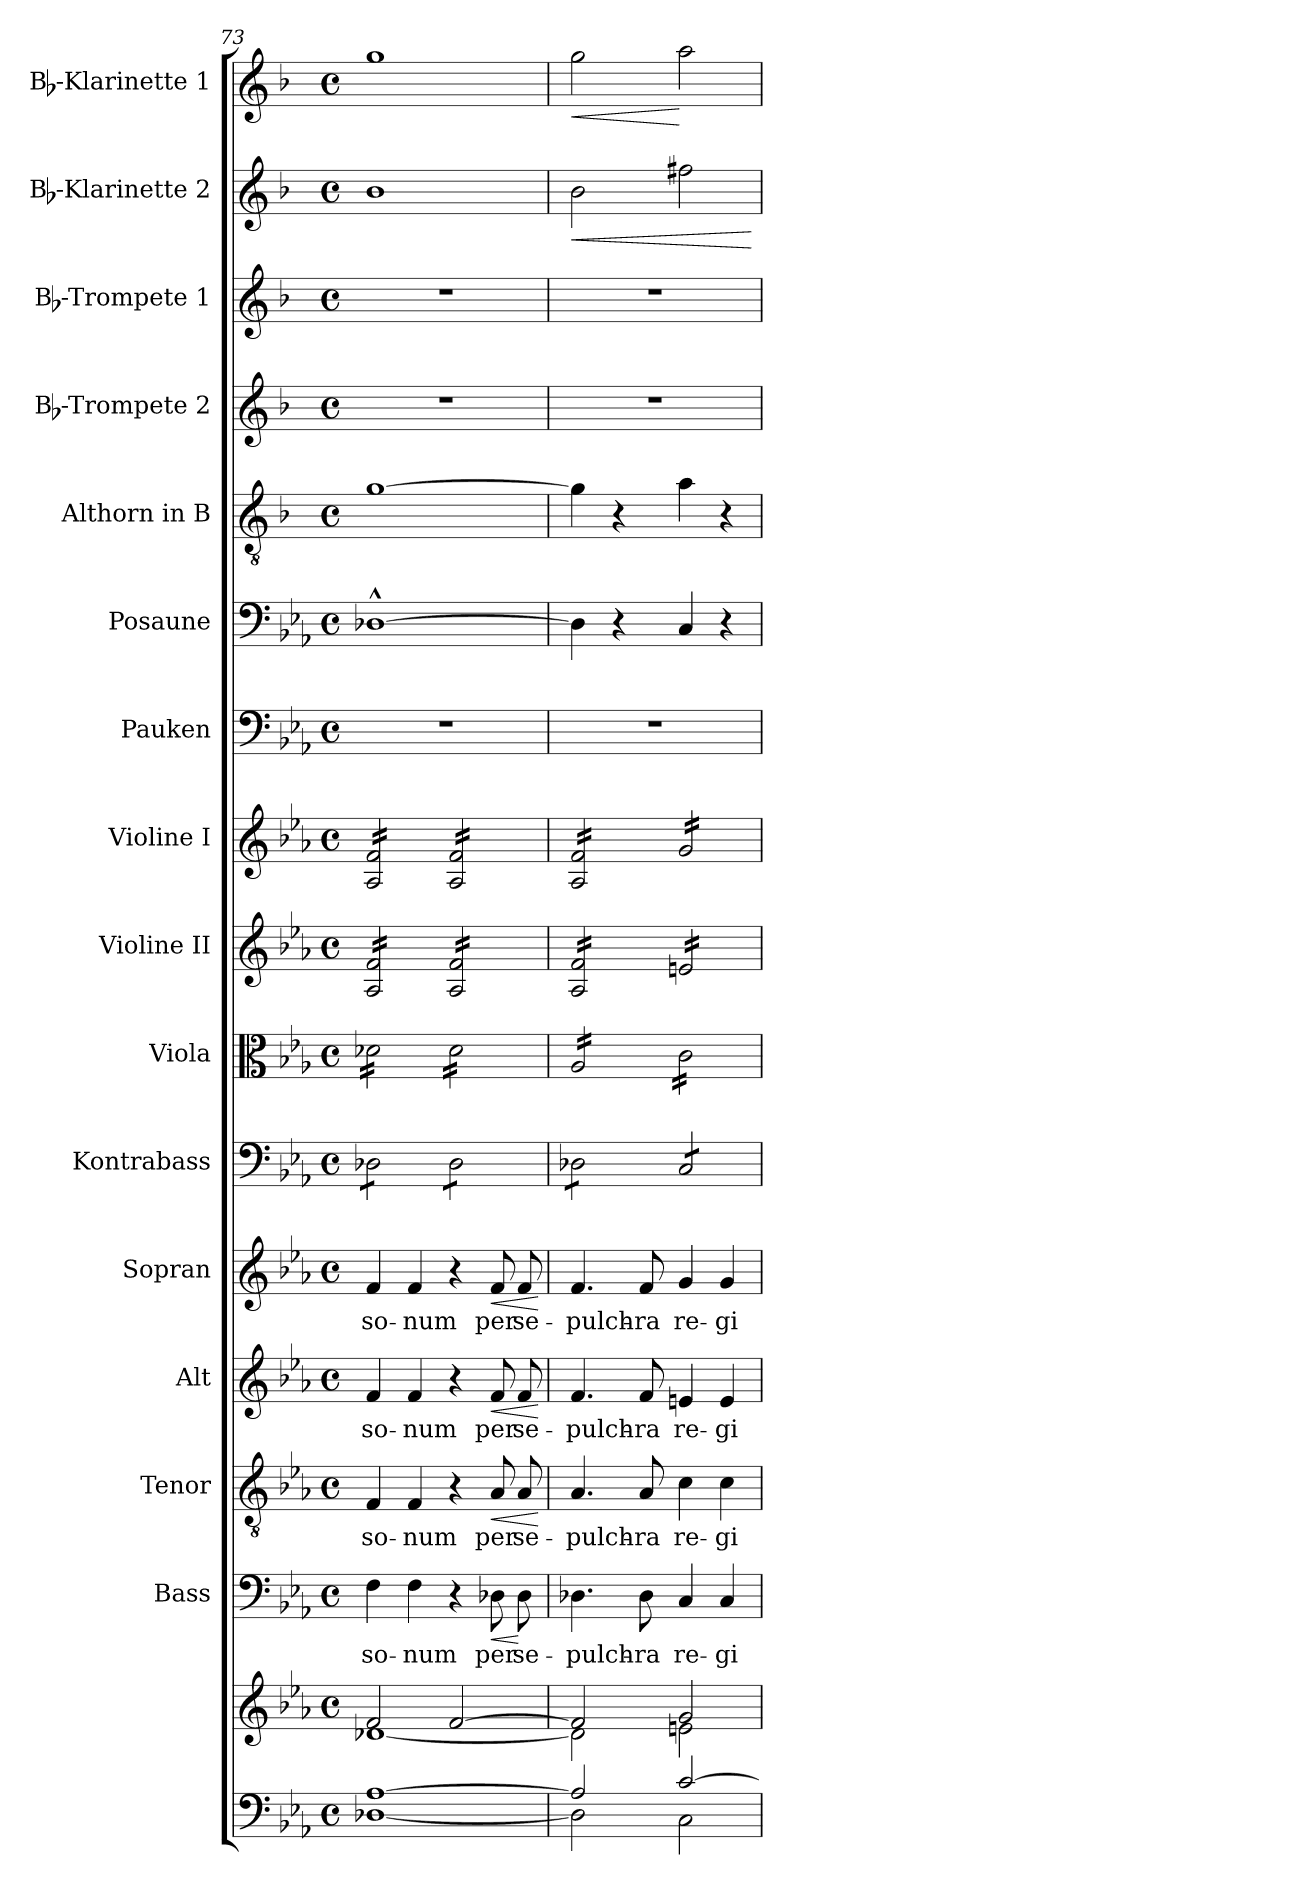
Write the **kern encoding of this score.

**kern	**kern	**kern	**text	**dynam	**kern	**text	**dynam	**kern	**text	**dynam	**kern	**text	**dynam	**kern	**kern	**kern	**kern	**kern	**kern	**kern	**kern	**kern	**kern	**dynam	**kern	**dynam
*part16	*part16	*part15	*part15	*part15	*part14	*part14	*part14	*part13	*part13	*part13	*part12	*part12	*part12	*part11	*part10	*part9	*part8	*part7	*part6	*part5	*part4	*part3	*part2	*part2	*part1	*part1
*staff17	*staff16	*staff15	*staff15	*staff15	*staff14	*staff14	*staff14	*staff13	*staff13	*staff13	*staff12	*staff12	*staff12	*staff11	*staff10	*staff9	*staff8	*staff7	*staff6	*staff5	*staff4	*staff3	*staff2	*staff2	*staff1	*staff1
*	*	*I"Bass	*	*	*I"Tenor	*	*	*I"Alt	*	*	*I"Sopran	*	*	*I"Kontrabass	*I"Viola	*I"Violine II	*I"Violine I	*I"Pauken	*I"Posaune	*I"Althorn in B	*I"Bb-Trompete 2	*I"Bb-Trompete 1	*I"Bb-Klarinette 2	*	*I"Bb-Klarinette 1	*
*	*	*I'B.	*	*	*I'T.	*	*	*I'A.	*	*	*I'S.	*	*	*I'Kb.	*I'Vla.	*I'Vl. II	*I'Vl. I	*I'Pk.	*I'Pos.	*	*I'Bb Trp. 2	*I'Bb Trp. 1	*I'Bb Kl. 2	*	*I'Bb Kl. 1	*
*clefF4	*clefG2	*clefF4	*	*	*clefGv2	*	*	*clefG2	*	*	*clefG2	*	*	*clefF4	*clefC3	*clefG2	*clefG2	*clefF4	*clefF4	*clefGv2	*clefG2	*clefG2	*clefG2	*	*clefG2	*
*	*	*	*	*	*	*	*	*	*	*	*	*	*	*ITrd7c12	*	*	*	*	*	*ITrd1c2	*ITrd1c2	*ITrd1c2	*ITrd1c2	*	*ITrd1c2	*
*k[b-e-a-]	*k[b-e-a-]	*k[b-e-a-]	*	*	*k[b-e-a-]	*	*	*k[b-e-a-]	*	*	*k[b-e-a-]	*	*	*k[b-e-a-]	*k[b-e-a-]	*k[b-e-a-]	*k[b-e-a-]	*k[b-e-a-]	*k[b-e-a-]	*k[b-e-a-]	*k[b-e-a-]	*k[b-e-a-]	*k[b-e-a-]	*	*k[b-e-a-]	*
*E-:	*E-:	*E-:	*	*	*E-:	*	*	*E-:	*	*	*E-:	*	*	*E-:	*E-:	*E-:	*E-:	*E-:	*E-:	*E-:	*E-:	*E-:	*E-:	*	*E-:	*
*M4/4	*M4/4	*M4/4	*	*	*M4/4	*	*	*M4/4	*	*	*M4/4	*	*	*M4/4	*M4/4	*M4/4	*M4/4	*M4/4	*M4/4	*M4/4	*M4/4	*M4/4	*M4/4	*	*M4/4	*
*met(c)	*met(c)	*met(c)	*	*	*met(c)	*	*	*met(c)	*	*	*met(c)	*	*	*met(c)	*met(c)	*met(c)	*met(c)	*met(c)	*met(c)	*met(c)	*met(c)	*met(c)	*met(c)	*	*met(c)	*
=73	=73	=73	=73	=73	=73	=73	=73	=73	=73	=73	=73	=73	=73	=73	=73	=73	=73	=73	=73	=73	=73	=73	=73	=73	=73	=73
*^	*^	*	*	*	*	*	*	*	*	*	*	*	*	*	*	*	*	*	*	*	*	*	*	*	*	*
!	!	!	!	!	!LO:LY:b	!	!	!LO:LY:b	!	!	!LO:LY:b	!	!	!LO:LY:b	!	!	!	!	!	!	!	!	!	!	!	!	!	!
*	*	*	*	*	*	*	*	*	*	*	*	*	*	*	*	*tremolo	*	*	*	*	*	*	*	*	*	*	*	*
*	*	*	*	*	*	*	*	*	*	*	*	*	*	*	*	*	*tremolo	*	*	*	*	*	*	*	*	*	*	*
*	*	*	*	*	*	*	*	*	*	*	*	*	*	*	*	*	*	*tremolo	*	*	*	*	*	*	*	*	*	*
*	*	*	*	*	*	*	*	*	*	*	*	*	*	*	*	*	*	*	*tremolo	*	*	*	*	*	*	*	*	*
[>1A-	[<1D-	2f/	[<1d-X	4F\	so-	.	4F/	so-	.	4f/	so-	.	4f/	so-	.	8DD-X\L	16d-X\LL	16A-/ 16f/LL	16A-/ 16f/LL	1r	[1D-X^^>	[1f	1r	1r	1a-	.	1ff	.
.	.	.	.	.	.	.	.	.	.	.	.	.	.	.	.	.	16d-X\	16A-/ 16f/	16A-/ 16f/	.	.	.	.	.	.	.	.	.
.	.	.	.	.	.	.	.	.	.	.	.	.	.	.	.	8DD-X\	16d-X\	16A-/ 16f/	16A-/ 16f/	.	.	.	.	.	.	.	.	.
.	.	.	.	.	.	.	.	.	.	.	.	.	.	.	.	.	16d-X\	16A-/ 16f/	16A-/ 16f/	.	.	.	.	.	.	.	.	.
!	!	!	!	!	!LO:LY:b	!	!	!LO:LY:b	!	!	!LO:LY:b	!	!	!LO:LY:b	!	!	!	!	!	!	!	!	!	!	!	!	!	!
.	.	.	.	4F\	-num	.	4F/	-num	.	4f/	-num	.	4f/	-num	.	8DD-X\	16d-X\	16A-/ 16f/	16A-/ 16f/	.	.	.	.	.	.	.	.	.
.	.	.	.	.	.	.	.	.	.	.	.	.	.	.	.	.	16d-X\	16A-/ 16f/	16A-/ 16f/	.	.	.	.	.	.	.	.	.
.	.	.	.	.	.	.	.	.	.	.	.	.	.	.	.	8DD-X\J	16d-X\	16A-/ 16f/	16A-/ 16f/	.	.	.	.	.	.	.	.	.
.	.	.	.	.	.	.	.	.	.	.	.	.	.	.	.	.	16d-X\JJ	16A-/ 16f/JJ	16A-/ 16f/JJ	.	.	.	.	.	.	.	.	.
.	.	[>2f/	.	4r	.	.	4r	.	.	4r	.	.	4r	.	.	8DD-\L	16d-\LL	16A-/ 16f/LL	16A-/ 16f/LL	.	.	.	.	.	.	.	.	.
.	.	.	.	.	.	.	.	.	.	.	.	.	.	.	.	.	16d-\	16A-/ 16f/	16A-/ 16f/	.	.	.	.	.	.	.	.	.
.	.	.	.	.	.	.	.	.	.	.	.	.	.	.	.	8DD-\	16d-\	16A-/ 16f/	16A-/ 16f/	.	.	.	.	.	.	.	.	.
.	.	.	.	.	.	.	.	.	.	.	.	.	.	.	.	.	16d-\	16A-/ 16f/	16A-/ 16f/	.	.	.	.	.	.	.	.	.
!	!	!	!	!	!LO:LY:b	!LO:HP:b	!	!LO:LY:b	!LO:HP:b	!	!LO:LY:b	!LO:HP:b	!	!LO:LY:b	!LO:HP:b	!	!	!	!	!	!	!	!	!	!	!	!	!
.	.	.	.	8D-X\	per	<	8A-/	per	<	8f/	per	<	8f/	per	<	8DD-\	16d-\	16A-/ 16f/	16A-/ 16f/	.	.	.	.	.	.	.	.	.
.	.	.	.	.	.	.	.	.	.	.	.	.	.	.	.	.	16d-\	16A-/ 16f/	16A-/ 16f/	.	.	.	.	.	.	.	.	.
!	!	!	!	!	!LO:LY:b	!	!	!LO:LY:b	!	!	!LO:LY:b	!	!	!LO:LY:b	!	!	!	!	!	!	!	!	!	!	!	!	!	!
.	.	.	.	8D-\	se-	[	8A-/	se-	.	8f/	se-	.	8f/	se-	.	8DD-\J	16d-\	16A-/ 16f/	16A-/ 16f/	.	.	.	.	.	.	.	.	.
.	.	.	.	.	.	.	.	.	.	.	.	.	.	.	.	.	16d-\JJ	16A-/ 16f/JJ	16A-/ 16f/JJ	.	.	.	.	.	.	.	.	.
*v	*v	*	*	*	*	*	*	*	*	*	*	*	*	*	*	*	*	*	*	*	*	*	*	*	*	*	*	*
*	*v	*v	*	*	*	*	*	*	*	*	*	*	*	*	*	*	*	*	*	*	*	*	*	*	*	*	*
.	.	.	.	.	.	.	[	.	.	[	.	.	[	.	.	.	.	.	.	.	.	.	.	.	.	.
!!LO:PB:g=z
=74	=74	=74	=74	=74	=74	=74	=74	=74	=74	=74	=74	=74	=74	=74	=74	=74	=74	=74	=74	=74	=74	=74	=74	=74	=74	=74
*^	*^	*	*	*	*	*	*	*	*	*	*	*	*	*	*	*	*	*	*	*	*	*	*	*	*	*
!	!	!	!	!	!LO:LY:b	!	!	!LO:LY:b	!	!	!LO:LY:b	!	!	!LO:LY:b	!	!	!	!	!	!	!	!	!	!	!	!LO:HP:b	!	!LO:HP:b
2A-/]	2D-\]	2f/]	2d-\]	4.D-X\	-pulch-	.	4.A-/	-pulch-	.	4.f/	-pulch-	.	4.f/	-pulch-	.	8DD-X\L	16A-/LL	16A-/ 16f/LL	16A-/ 16f/LL	1r	4D-\]	4f\]	1r	1r	2a-\	<	2ff\	<
.	.	.	.	.	.	.	.	.	.	.	.	.	.	.	.	.	16A-/	16A-/ 16f/	16A-/ 16f/	.	.	.	.	.	.	.	.	.
.	.	.	.	.	.	.	.	.	.	.	.	.	.	.	.	8DD-X\	16A-/	16A-/ 16f/	16A-/ 16f/	.	.	.	.	.	.	.	.	.
.	.	.	.	.	.	.	.	.	.	.	.	.	.	.	.	.	16A-/	16A-/ 16f/	16A-/ 16f/	.	.	.	.	.	.	.	.	.
.	.	.	.	.	.	.	.	.	.	.	.	.	.	.	.	8DD-X\	16A-/	16A-/ 16f/	16A-/ 16f/	.	4r	4r	.	.	.	.	.	.
.	.	.	.	.	.	.	.	.	.	.	.	.	.	.	.	.	16A-/	16A-/ 16f/	16A-/ 16f/	.	.	.	.	.	.	.	.	.
!	!	!	!	!	!LO:LY:b	!	!	!LO:LY:b	!	!	!LO:LY:b	!	!	!LO:LY:b	!	!	!	!	!	!	!	!	!	!	!	!	!	!
.	.	.	.	8D-\	-ra	.	8A-/	-ra	.	8f/	-ra	.	8f/	-ra	.	8DD-X\J	16A-/	16A-/ 16f/	16A-/ 16f/	.	.	.	.	.	.	.	.	.
.	.	.	.	.	.	.	.	.	.	.	.	.	.	.	.	.	16A-/JJ	16A-/ 16f/JJ	16A-/ 16f/JJ	.	.	.	.	.	.	.	.	.
!	!	!	!	!	!LO:LY:b	!	!	!LO:LY:b	!	!	!LO:LY:b	!	!	!LO:LY:b	!	!	!	!	!	!	!	!	!	!	!	!	!	!
[>2c/	2C\	2g/	2en\	4C/	re-	.	4c\	re-	.	4en/	re-	.	4g/	re-	.	8CC/L	16c\LL	16en/LL	16g/LL	.	4C/	4g\	.	.	2een\	.	2gg\	[
.	.	.	.	.	.	.	.	.	.	.	.	.	.	.	.	.	16c\	16en/	16g/	.	.	.	.	.	.	.	.	.
.	.	.	.	.	.	.	.	.	.	.	.	.	.	.	.	8CC/	16c\	16en/	16g/	.	.	.	.	.	.	.	.	.
.	.	.	.	.	.	.	.	.	.	.	.	.	.	.	.	.	16c\	16en/	16g/	.	.	.	.	.	.	.	.	.
!	!	!	!	!	!LO:LY:b	!	!	!LO:LY:b	!	!	!LO:LY:b	!	!	!LO:LY:b	!	!	!	!	!	!	!	!	!	!	!	!	!	!
.	.	.	.	4C/	-gi-	.	4c\	-gi-	.	4e/	-gi-	.	4g/	-gi-	.	8CC/	16c\	16en/	16g/	.	4r	4r	.	.	.	.	.	.
.	.	.	.	.	.	.	.	.	.	.	.	.	.	.	.	.	16c\	16en/	16g/	.	.	.	.	.	.	.	.	.
.	.	.	.	.	.	.	.	.	.	.	.	.	.	.	.	8CC/J	16c\	16en/	16g/	.	.	.	.	.	.	.	.	.
*	*	*	*	*	*	*	*	*	*	*	*	*	*	*	*	*Xtremolo	*	*	*	*	*	*	*	*	*	*	*	*
.	.	.	.	.	.	.	.	.	.	.	.	.	.	.	.	.	16c\JJ	16en/JJ	16g/JJ	.	.	.	.	.	.	.	.	.
*	*	*	*	*	*	*	*	*	*	*	*	*	*	*	*	*	*	*	*Xtremolo	*	*	*	*	*	*	*	*	*
*	*	*	*	*	*	*	*	*	*	*	*	*	*	*	*	*	*	*Xtremolo	*	*	*	*	*	*	*	*	*	*
*	*	*	*	*	*	*	*	*	*	*	*	*	*	*	*	*	*Xtremolo	*	*	*	*	*	*	*	*	*	*	*
*v	*v	*	*	*	*	*	*	*	*	*	*	*	*	*	*	*	*	*	*	*	*	*	*	*	*	*	*	*
*	*v	*v	*	*	*	*	*	*	*	*	*	*	*	*	*	*	*	*	*	*	*	*	*	*	*	*	*
.	.	.	.	.	.	.	.	.	.	.	.	.	.	.	.	.	.	.	.	.	.	.	.	[	.	.
=	=	=	=	=	=	=	=	=	=	=	=	=	=	=	=	=	=	=	=	=	=	=	=	=	=	=
*-	*-	*-	*-	*-	*-	*-	*-	*-	*-	*-	*-	*-	*-	*-	*-	*-	*-	*-	*-	*-	*-	*-	*-	*-	*-	*-
